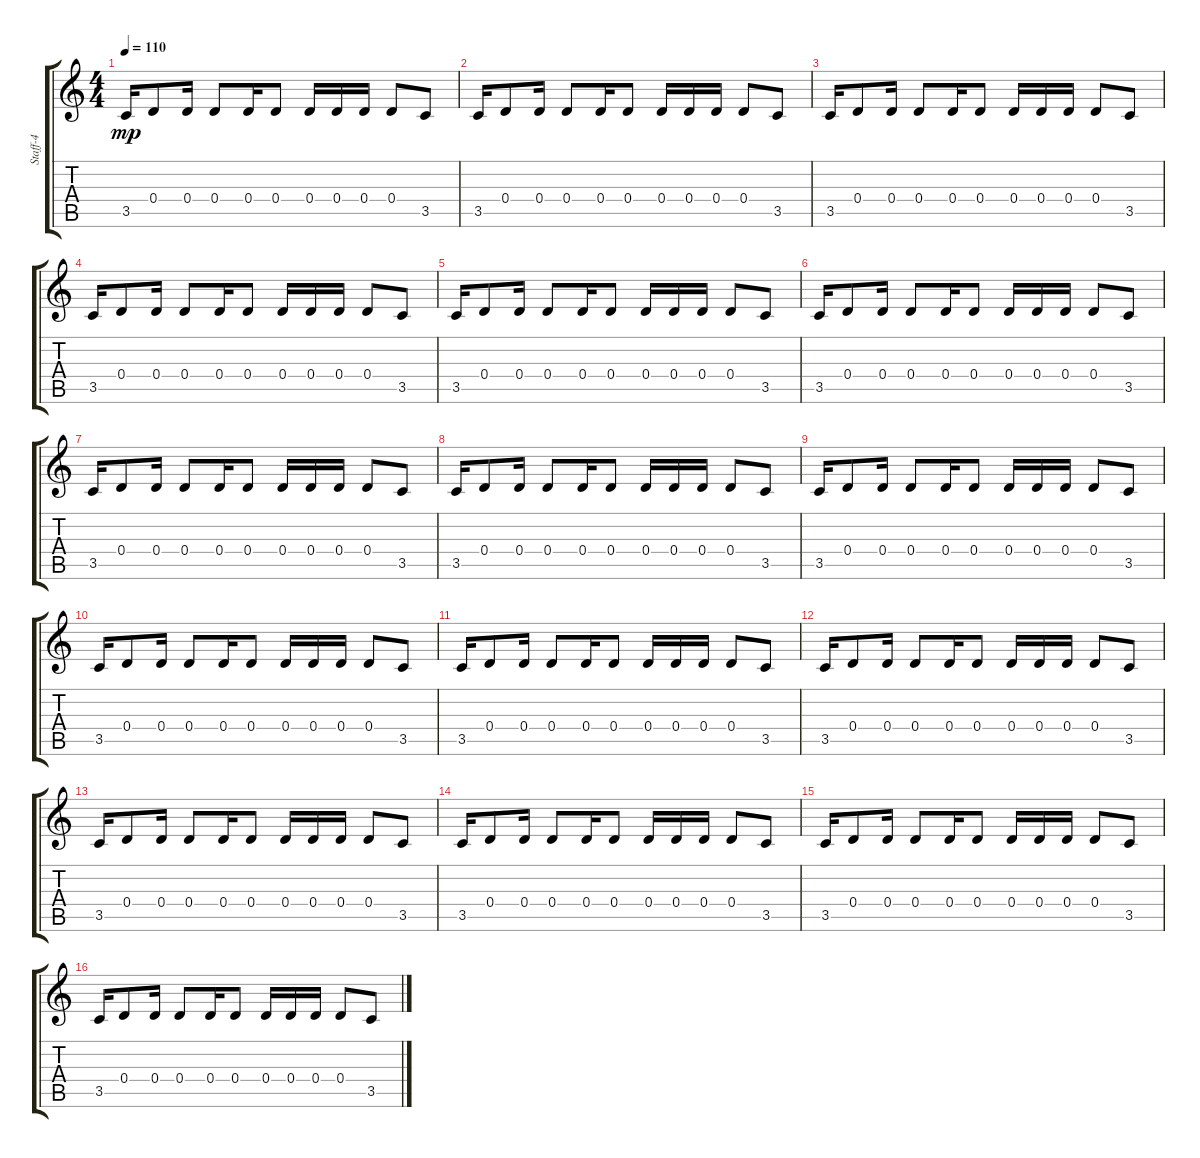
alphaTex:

\track ("Staff-4" "Staff-4") {instrument overdrivenguitar}
\staff {score tabs}
\tuning (E4 B3 G3 D3 A2 E2) {hide}
\ts (4 4)
\tempo 110
\clef g2
\ks c
3.5.16{dy mp} 0.4.8 0.4.16 0.4.8 0.4.16 0.4.8 0.4.16 0.4.16 0.4.16 0.4.8 3.5.8 |
3.5.16 0.4.8 0.4.16 0.4.8 0.4.16 0.4.8 0.4.16 0.4.16 0.4.16 0.4.8 3.5.8 |
3.5.16 0.4.8 0.4.16 0.4.8 0.4.16 0.4.8 0.4.16 0.4.16 0.4.16 0.4.8 3.5.8 |
3.5.16 0.4.8 0.4.16 0.4.8 0.4.16 0.4.8 0.4.16 0.4.16 0.4.16 0.4.8 3.5.8 |
3.5.16 0.4.8 0.4.16 0.4.8 0.4.16 0.4.8 0.4.16 0.4.16 0.4.16 0.4.8 3.5.8 |
3.5.16 0.4.8 0.4.16 0.4.8 0.4.16 0.4.8 0.4.16 0.4.16 0.4.16 0.4.8 3.5.8 |
3.5.16 0.4.8 0.4.16 0.4.8 0.4.16 0.4.8 0.4.16 0.4.16 0.4.16 0.4.8 3.5.8 |
3.5.16 0.4.8 0.4.16 0.4.8 0.4.16 0.4.8 0.4.16 0.4.16 0.4.16 0.4.8 3.5.8 |
3.5.16 0.4.8 0.4.16 0.4.8 0.4.16 0.4.8 0.4.16 0.4.16 0.4.16 0.4.8 3.5.8 |
3.5.16 0.4.8 0.4.16 0.4.8 0.4.16 0.4.8 0.4.16 0.4.16 0.4.16 0.4.8 3.5.8 |
3.5.16 0.4.8 0.4.16 0.4.8 0.4.16 0.4.8 0.4.16 0.4.16 0.4.16 0.4.8 3.5.8 |
3.5.16 0.4.8 0.4.16 0.4.8 0.4.16 0.4.8 0.4.16 0.4.16 0.4.16 0.4.8 3.5.8 |
3.5.16 0.4.8 0.4.16 0.4.8 0.4.16 0.4.8 0.4.16 0.4.16 0.4.16 0.4.8 3.5.8 |
3.5.16 0.4.8 0.4.16 0.4.8 0.4.16 0.4.8 0.4.16 0.4.16 0.4.16 0.4.8 3.5.8 |
3.5.16 0.4.8 0.4.16 0.4.8 0.4.16 0.4.8 0.4.16 0.4.16 0.4.16 0.4.8 3.5.8 |
3.5.16 0.4.8 0.4.16 0.4.8 0.4.16 0.4.8 0.4.16 0.4.16 0.4.16 0.4.8 3.5.8
